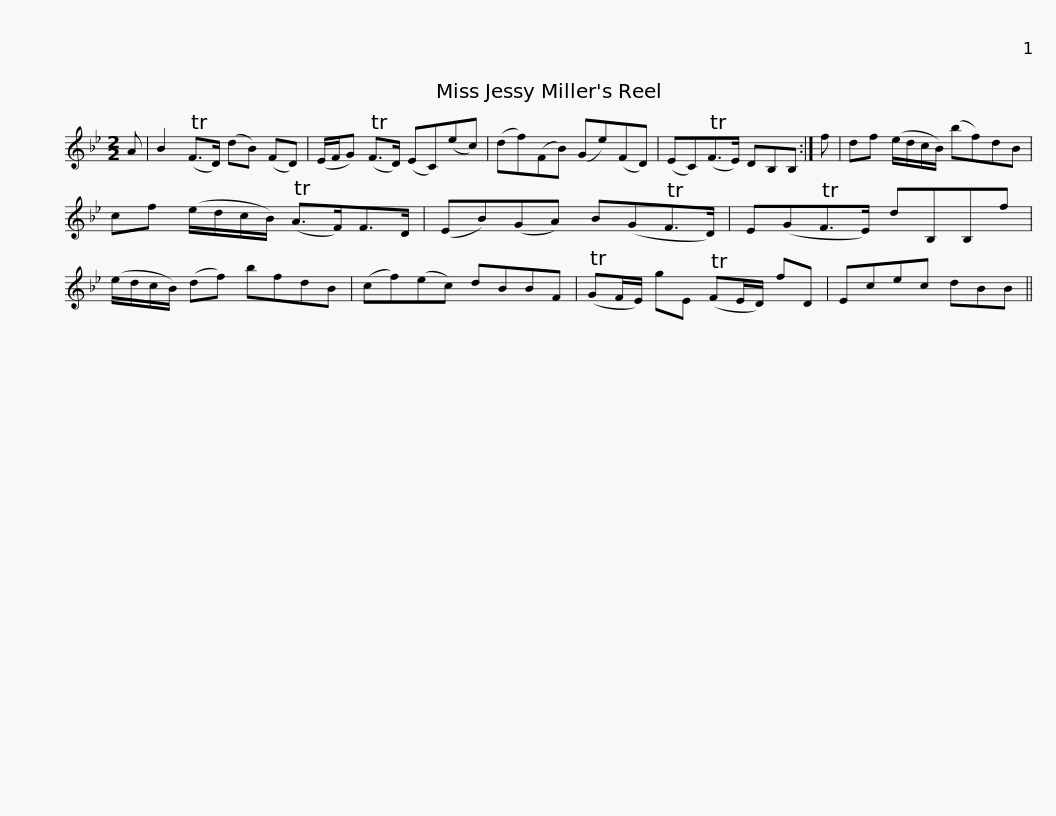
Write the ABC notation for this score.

X:1
L:1/8
M:2/2
I:linebreak $
K:Bb
V:1 treble
V:1
 A | B2 (TF>D) (dB) (FD) | (E/F/G) (TF>D) (EC)(ec) | (df)(FB) (Ge)(FD) | (EC)(TF>E) DB,B, :| %5
 f |$ df (e/d/c/B/) (bf)dB | cf (e/d/c/B/) (TA>F)F>D | (EB)(GA) B(GTF>D) | E(GTF>E) dB,B,f |$ %10
 (e/d/c/B/) (df) bfdB | (cf)(ec) dBBF | (TGF/E/) gE (TFE/D/) fD | Ecec dBB || %14
